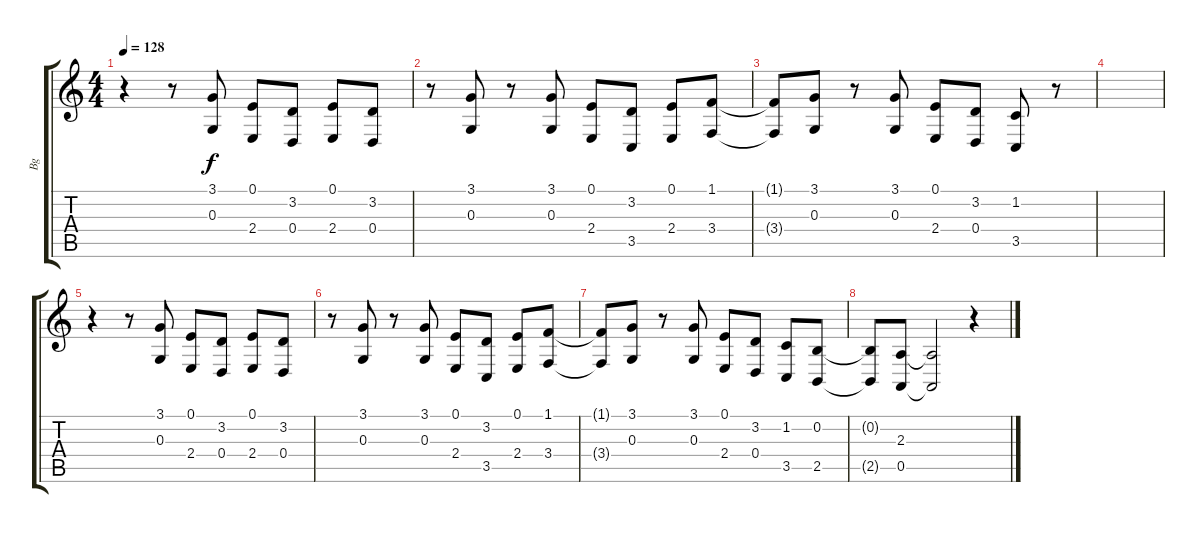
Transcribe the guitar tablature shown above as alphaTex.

\track ("Bg" "Bg") {instrument altosax}
\staff {score tabs}
\tuning (E4 B3 G3 D3 A2 E2) {hide}
\ts (4 4)
\tempo 128
\clef g2
\ks c
r.4{dy f} r.8 (3.1 0.3).8 (0.1 2.4).8 (3.2 0.4).8 (0.1 2.4).8 (3.2 0.4).8 |
r.8 (3.1 0.3).8 r.8 (3.1 0.3).8 (0.1 2.4).8 (3.2 3.5).8 (0.1 2.4).8 (1.1 3.4).8 |
(1.1{t} 3.4{t}).8 (3.1 0.3).8 r.8 (3.1 0.3).8 (0.1 2.4).8 (3.2 0.4).8 (1.2 3.5).8 r.8 |
|
r.4 r.8 (3.1 0.3).8 (0.1 2.4).8 (3.2 0.4).8 (0.1 2.4).8 (3.2 0.4).8 |
r.8 (3.1 0.3).8 r.8 (3.1 0.3).8 (0.1 2.4).8 (3.2 3.5).8 (0.1 2.4).8 (1.1 3.4).8 |
(1.1{t} 3.4{t}).8 (3.1 0.3).8 r.8 (3.1 0.3).8 (0.1 2.4).8 (3.2 0.4).8 (1.2 3.5).8 (0.2 2.5).8 |
(0.2{t} 2.5{t}).8 (2.3 0.5).8 (2.3{t} 0.5{t}).2 r.4
